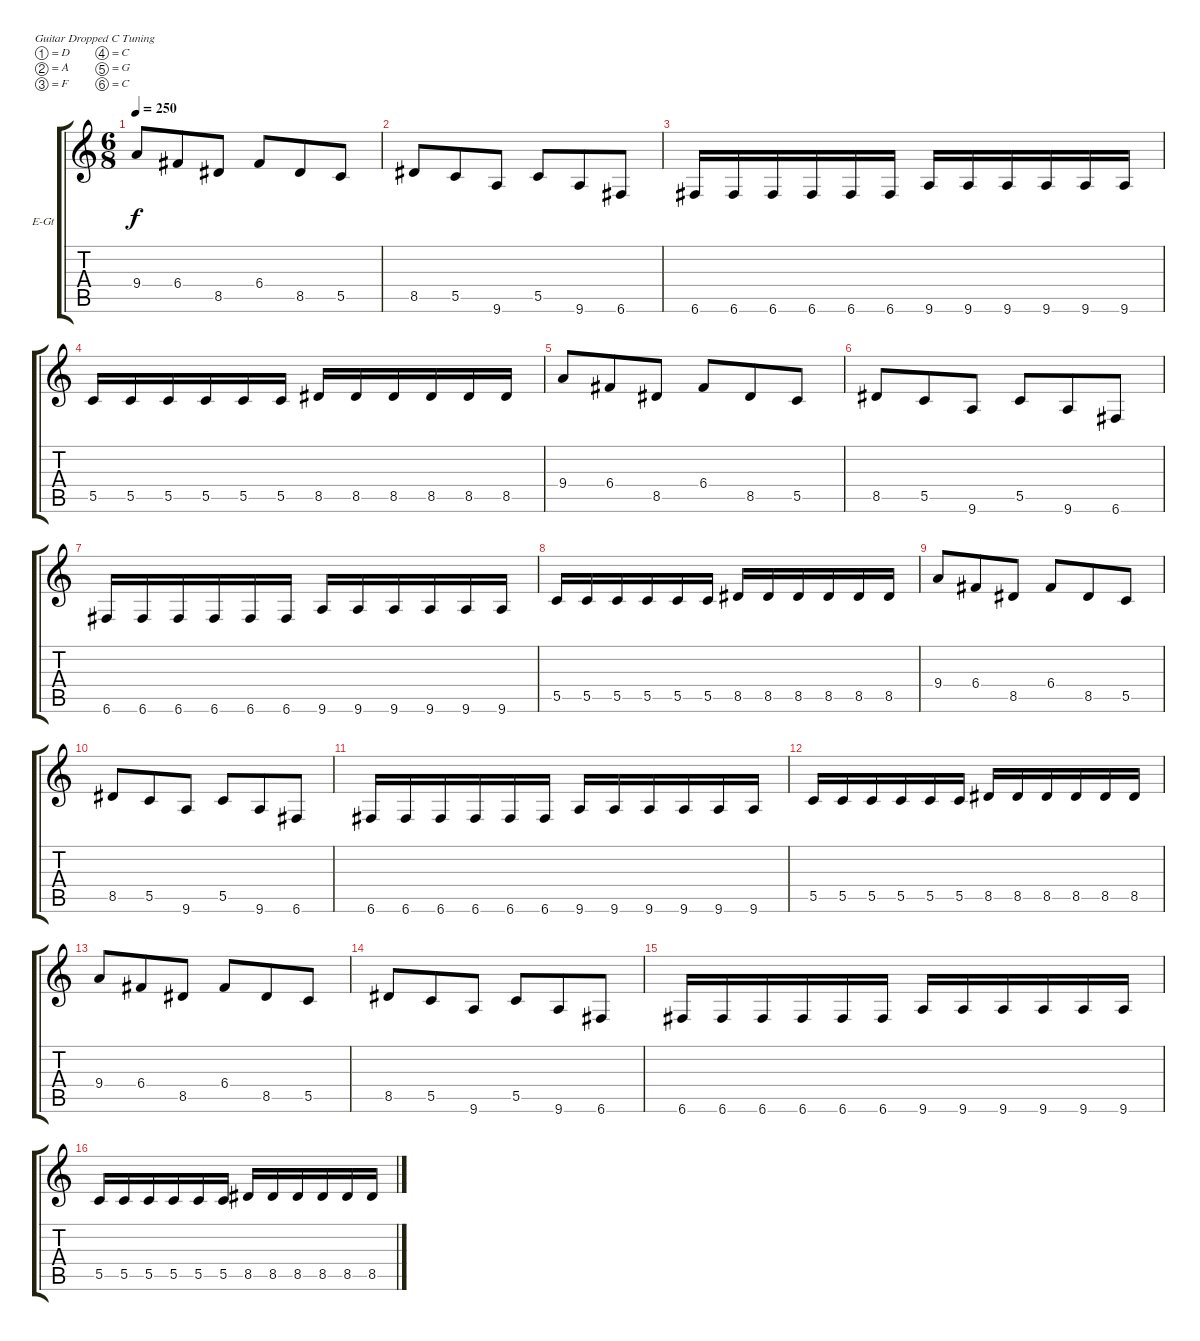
\defaultSystemsLayout 4
\bracketExtendMode groupsimilarinstruments
\firstSystemTrackNameOrientation horizontal
\otherSystemsTrackNameOrientation horizontal
\track ("Chris Valenzuela " "E-Gt") {instrument distortionguitar}
\staff {score tabs}
\tuning (D4 A3 F3 C3 G2 C2)
\ts (6 8)
\tempo 250
\clef g2
\ks c
9.4.8{dy f} 6.4.8 8.5.8 6.4.8 8.5.8 5.5.8 |
8.5.8 5.5.8 9.6.8 5.5.8 9.6.8 6.6.8 |
6.6.16 6.6.16 6.6.16 6.6.16 6.6.16 6.6.16 9.6.16 9.6.16 9.6.16 9.6.16 9.6.16 9.6.16 |
5.5.16 5.5.16 5.5.16 5.5.16 5.5.16 5.5.16 8.5.16 8.5.16 8.5.16 8.5.16 8.5.16 8.5.16 |
9.4.8 6.4.8 8.5.8 6.4.8 8.5.8 5.5.8 |
8.5.8 5.5.8 9.6.8 5.5.8 9.6.8 6.6.8 |
6.6.16 6.6.16 6.6.16 6.6.16 6.6.16 6.6.16 9.6.16 9.6.16 9.6.16 9.6.16 9.6.16 9.6.16 |
5.5.16 5.5.16 5.5.16 5.5.16 5.5.16 5.5.16 8.5.16 8.5.16 8.5.16 8.5.16 8.5.16 8.5.16 |
9.4.8 6.4.8 8.5.8 6.4.8 8.5.8 5.5.8 |
8.5.8 5.5.8 9.6.8 5.5.8 9.6.8 6.6.8 |
6.6.16 6.6.16 6.6.16 6.6.16 6.6.16 6.6.16 9.6.16 9.6.16 9.6.16 9.6.16 9.6.16 9.6.16 |
5.5.16 5.5.16 5.5.16 5.5.16 5.5.16 5.5.16 8.5.16 8.5.16 8.5.16 8.5.16 8.5.16 8.5.16 |
9.4.8 6.4.8 8.5.8 6.4.8 8.5.8 5.5.8 |
8.5.8 5.5.8 9.6.8 5.5.8 9.6.8 6.6.8 |
6.6.16 6.6.16 6.6.16 6.6.16 6.6.16 6.6.16 9.6.16 9.6.16 9.6.16 9.6.16 9.6.16 9.6.16 |
5.5.16 5.5.16 5.5.16 5.5.16 5.5.16 5.5.16 8.5.16 8.5.16 8.5.16 8.5.16 8.5.16 8.5.16
